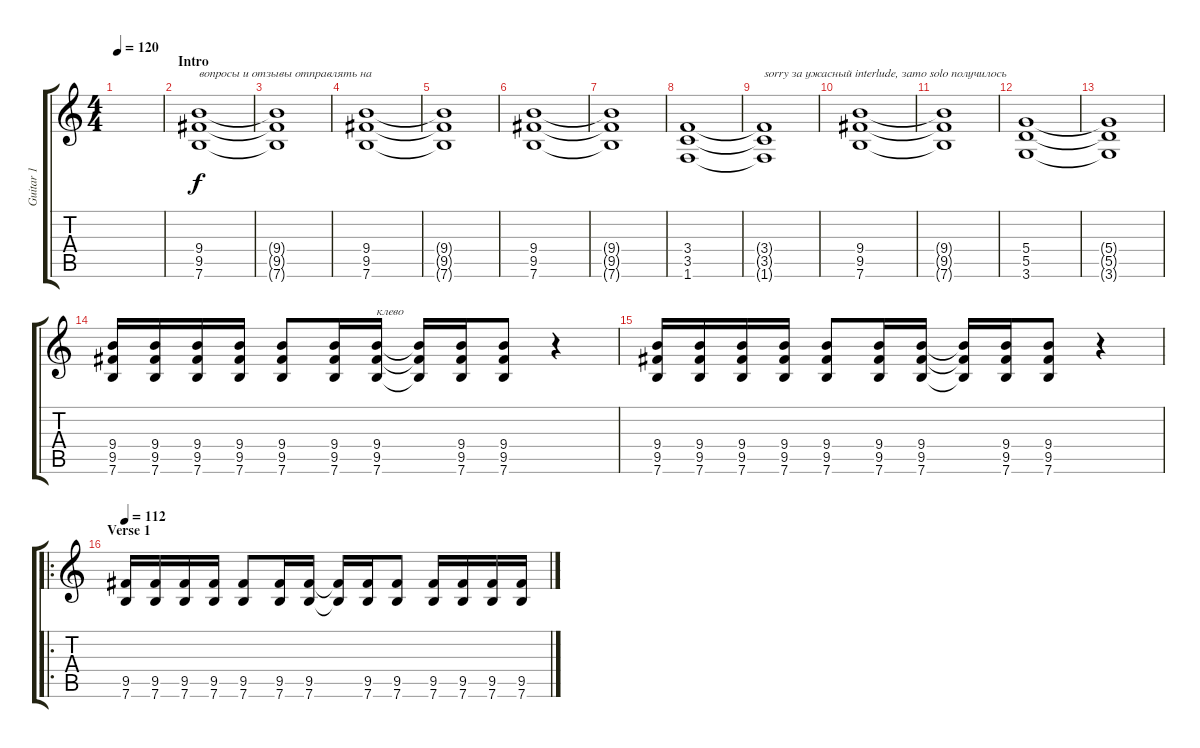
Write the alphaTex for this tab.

\track ("Guitar 1" "Guitar 1") {instrument overdrivenguitar}
\staff {score tabs}
\tuning (E4 B3 G3 D3 A2 E2) {hide}
\ts (4 4)
\tempo 120
\clef g2
\ks c
|
\section ("" "Intro")
(9.4 9.5 7.6).1{txt "вопросы и отзывы отправлять на"} |
(9.4{t} 9.5{t} 7.6{t}).1 |
(9.4 9.5 7.6).1 |
(9.4{t} 9.5{t} 7.6{t}).1 |
(9.4 9.5 7.6).1 |
(9.4{t} 9.5{t} 7.6{t}).1 |
(3.4 3.5 1.6).1 |
(3.4{t} 3.5{t} 1.6{t}).1{txt "sorry за ужасный interlude, зато solo получилось "} |
(9.4 9.5 7.6).1 |
(9.4{t} 9.5{t} 7.6{t}).1 |
(5.4 5.5 3.6).1 |
(5.4{t} 5.5{t} 3.6{t}).1 |
(9.4 9.5 7.6).16 (9.4 9.5 7.6).16 (9.4 9.5 7.6).16 (9.4 9.5 7.6).16 (9.4 9.5 7.6).8 (9.4 9.5 7.6).16 (9.4 9.5 7.6).16{txt "клево"} (9.4{t} 9.5{t} 7.6{t}).16 (9.4 9.5 7.6).16 (9.4 9.5 7.6).8 r.4 |
(9.4 9.5 7.6).16 (9.4 9.5 7.6).16 (9.4 9.5 7.6).16 (9.4 9.5 7.6).16 (9.4 9.5 7.6).8 (9.4 9.5 7.6).16 (9.4 9.5 7.6).16 (9.4{t} 9.5{t} 7.6{t}).16 (9.4 9.5 7.6).16 (9.4 9.5 7.6).8 r.4 |
\ro
\section ("" "Verse 1")
\tempo 112
(9.5 7.6).16 (9.5 7.6).16 (9.5 7.6).16 (9.5 7.6).16 (9.5 7.6).8 (9.5 7.6).16 (9.5 7.6).16 (9.5{t} 7.6{t}).16 (9.5 7.6).16 (9.5 7.6).8 (9.5 7.6).16 (9.5 7.6).16 (9.5 7.6).16 (9.5 7.6).16
